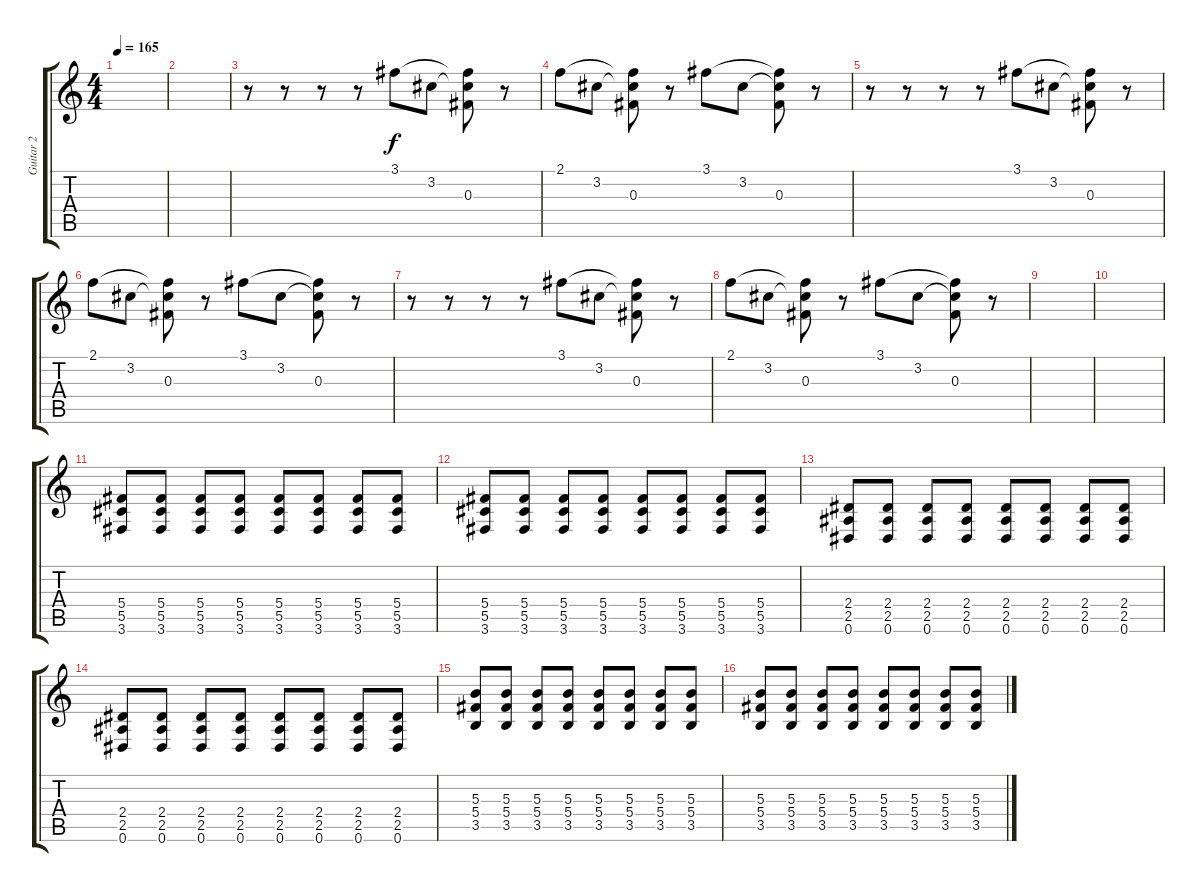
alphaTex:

\track ("Guitar 2" "Guitar 2") {instrument overdrivenguitar}
\staff {score tabs}
\tuning (Eb4 Bb3 Gb3 Db3 Ab2 Eb2) {hide}
\ts (4 4)
\tempo 165
\clef g2
\ks c
|
|
r.8 r.8 r.8 r.8 3.1.8 3.2.8 (3.1{t} 3.2{t} 0.3).8 r.8 |
2.1.8 3.2.8 (2.1{t} 3.2{t} 0.3).8 r.8 3.1.8 3.2.8 (3.1{t} 3.2{t} 0.3).8 r.8 |
r.8 r.8 r.8 r.8 3.1.8 3.2.8 (3.1{t} 3.2{t} 0.3).8 r.8 |
2.1.8 3.2.8 (2.1{t} 3.2{t} 0.3).8 r.8 3.1.8 3.2.8 (3.1{t} 3.2{t} 0.3).8 r.8 |
r.8 r.8 r.8 r.8 3.1.8 3.2.8 (3.1{t} 3.2{t} 0.3).8 r.8 |
2.1.8 3.2.8 (2.1{t} 3.2{t} 0.3).8 r.8 3.1.8 3.2.8 (3.1{t} 3.2{t} 0.3).8 r.8 |
|
|
(5.4 5.5 3.6).8 (5.4 5.5 3.6).8 (5.4 5.5 3.6).8 (5.4 5.5 3.6).8 (5.4 5.5 3.6).8 (5.4 5.5 3.6).8 (5.4 5.5 3.6).8 (5.4 5.5 3.6).8 |
(5.4 5.5 3.6).8 (5.4 5.5 3.6).8 (5.4 5.5 3.6).8 (5.4 5.5 3.6).8 (5.4 5.5 3.6).8 (5.4 5.5 3.6).8 (5.4 5.5 3.6).8 (5.4 5.5 3.6).8 |
(2.4 2.5 0.6).8 (2.4 2.5 0.6).8 (2.4 2.5 0.6).8 (2.4 2.5 0.6).8 (2.4 2.5 0.6).8 (2.4 2.5 0.6).8 (2.4 2.5 0.6).8 (2.4 2.5 0.6).8 |
(2.4 2.5 0.6).8 (2.4 2.5 0.6).8 (2.4 2.5 0.6).8 (2.4 2.5 0.6).8 (2.4 2.5 0.6).8 (2.4 2.5 0.6).8 (2.4 2.5 0.6).8 (2.4 2.5 0.6).8 |
(5.3 5.4 3.5).8 (5.3 5.4 3.5).8 (5.3 5.4 3.5).8 (5.3 5.4 3.5).8 (5.3 5.4 3.5).8 (5.3 5.4 3.5).8 (5.3 5.4 3.5).8 (5.3 5.4 3.5).8 |
(5.3 5.4 3.5).8 (5.3 5.4 3.5).8 (5.3 5.4 3.5).8 (5.3 5.4 3.5).8 (5.3 5.4 3.5).8 (5.3 5.4 3.5).8 (5.3 5.4 3.5).8 (5.3 5.4 3.5).8
